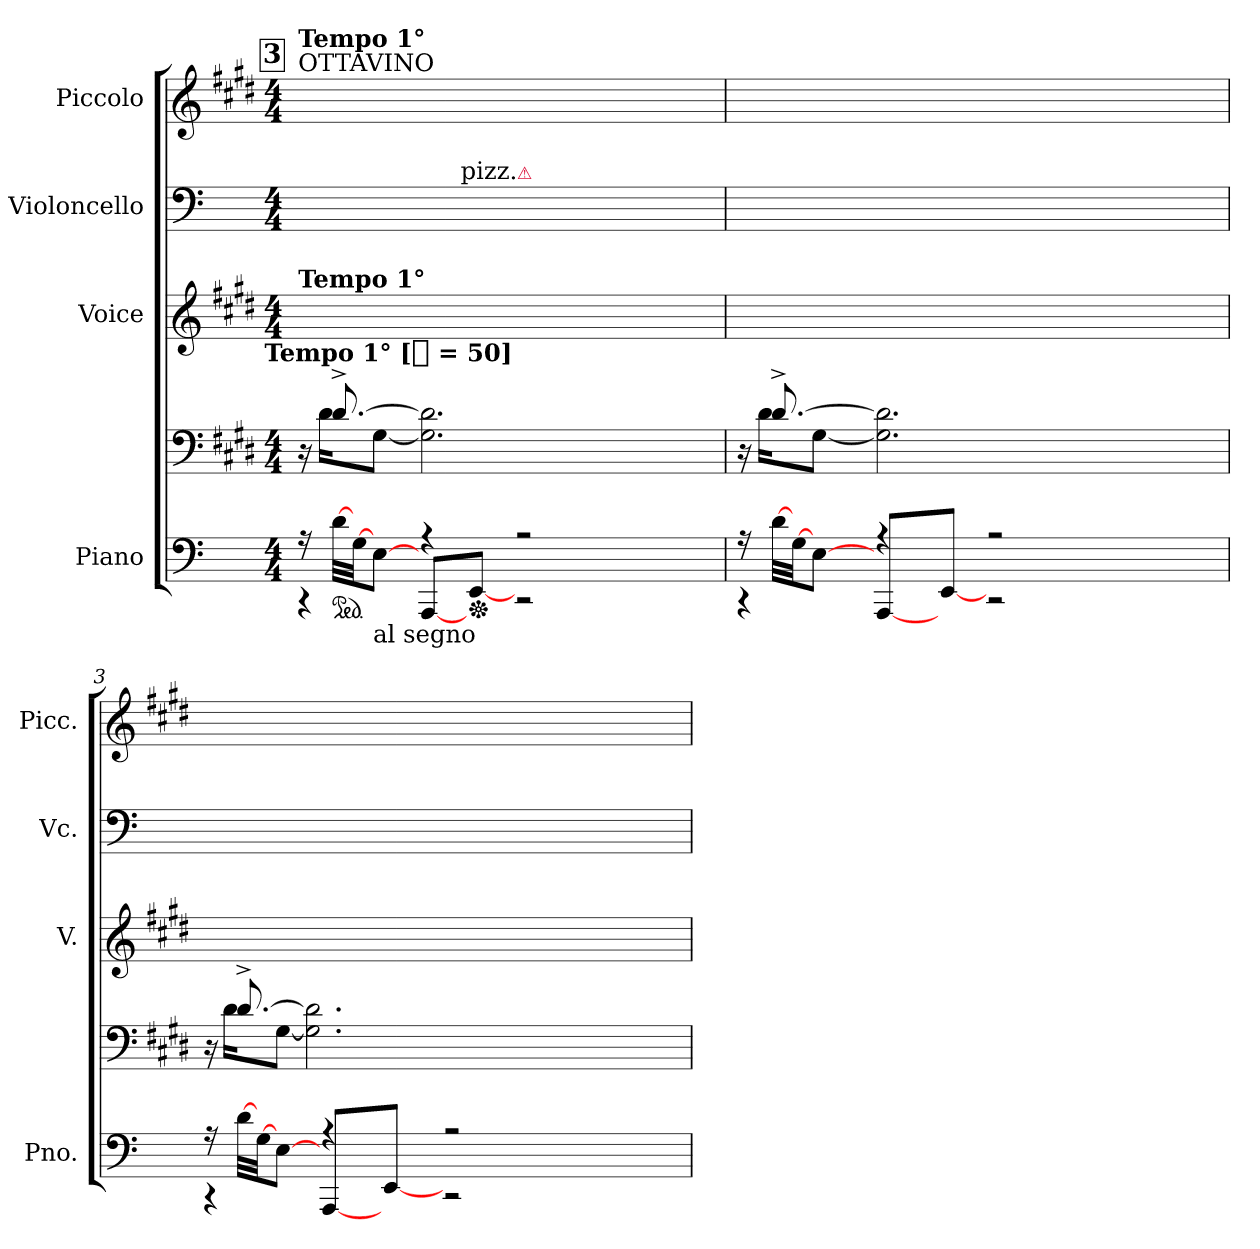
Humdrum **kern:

**kern	**kern	**kern	**kern	**kern
*part4	*part4	*part3	*part2	*part1
*staff5	*staff4	*staff3	*staff2	*staff1
*I"Piano	*	*I"Voice	*I"Violoncello	*I"Piccolo
*I'Pno.	*	*I'V.	*I'Vc.	*I'Picc.
*clefF4	*clefF4	*clefG2	*clefF4	*clefG2
*	*	*	*	*ITrd-7c-12
*k[]	*k[f#c#g#d#]	*k[f#c#g#d#]	*k[]	*k[f#c#g#d#]
*	*E:	*E:	*	*E:
*M4/4	*M4/4	*M4/4	*M4/4	*M4/4
*MM50	*MM50	*MM50	*MM50	*MM50
!!LO:REH:place=s1:t=3
=1	=1	=1	=1	=1
*^	*^	*	*	*
!	!	!LO:TX:t=Tempo 1° [[quarter] = 50]	!	!	!	!
!	!	!	!	!	!	!LO:TX:a:t=OTTAVINO
!	!	!	!	!	!	!LO:TX:a:B:t=Tempo 1°
!	!	!	!	!LO:TX:a:B:t=Tempo 1°	!	!
16rA	4rCC	16ryy	16r	8ryy	2ryy	2ryy
!LO:TX:a:color=crimson:t=⚠	!	!	!	!	!	!
*ped	*	*	*	*	*	*
[32d\LLL	.	[8.d#^	16d#KL	.	.	.
[32GJJ	.	.	.	.	.	.
!LO:TX:b:t=al segno	!	!	!	!	!	!
[8EJ	.	.	[8G#J	8ryy	.	.
4rA	[8AAA/L	2.ryy	2.G#] 2.d#]	4ryy	.	.
*Xped	*	*	*	*	*	*
.	[8EEJ	.	.	.	.	.
!	!	!	!	!	!LO:TX:a:rj:t=pizz.	!
!	!	!	!	!	!LO:TX:a:color=crimson:t=⚠	!
2rA	2r	.	.	2ryy	16ryy	4ryy
.	.	.	.	.	16ryy	.
.	.	.	.	.	8ryy	.
.	.	.	.	.	4ryy	8ryy
.	.	.	.	.	.	8ryy
=2	=2	=2	=2	=2	=2	=2
16rA	4rCC	16ryy	16r	2ryy	2ryy	8ryy
[32d\LLL	.	[8.d#^	16d#KL	.	.	.
[32GJJ	.	.	.	.	.	.
[8EJ	.	.	[8G#J	.	.	16ryy
.	.	.	.	.	.	16ryy
4rA	[8AAA/L	2.ryy	2.G#] 2.d#]	.	.	16ryy
.	.	.	.	.	.	16ryy
.	[8EEJ	.	.	.	.	8ryy
2rA	2r	.	.	8ryy	16ryy	4ryy
.	.	.	.	.	16ryy	.
.	.	.	.	8ryy	16ryy	.
.	.	.	.	.	16ryy	.
.	.	.	.	4ryy	8ryy	8ryy
.	.	.	.	.	16ryy	8ryy
.	.	.	.	.	16ryy	.
=3	=3	=3	=3	=3	=3	=3
16rA	4rCC	16r	16ryy	4ryy	4ryy	4ryy
[32d\LLL	.	[8.d#^	16d#KL	.	.	.
[32GJJ	.	.	.	.	.	.
[8EJ	.	.	[8G#J	.	.	.
4rA	[8AAA/L	2.d#yy	2.G#] 2.d#]	4ryy	4ryy	16ryy
.	.	.	.	.	.	16ryy
.	[8EEJ	.	.	.	.	16ryy
.	.	.	.	.	.	16ryy
2rA	2r	.	.	8ryy	16ryy	8ryy
.	.	.	.	.	16ryy	.
.	.	.	.	8ryy	8ryy	16ryy
.	.	.	.	.	.	16ryy
.	.	.	.	8ryy	16ryy	4ryy
.	.	.	.	.	16ryy	.
.	.	.	.	8ryy	16ryy	.
.	.	.	.	.	16ryy	.
*v	*v	*	*	*	*	*
*	*v	*v	*	*	*
=	=	=	=	=
*-	*-	*-	*-	*-
